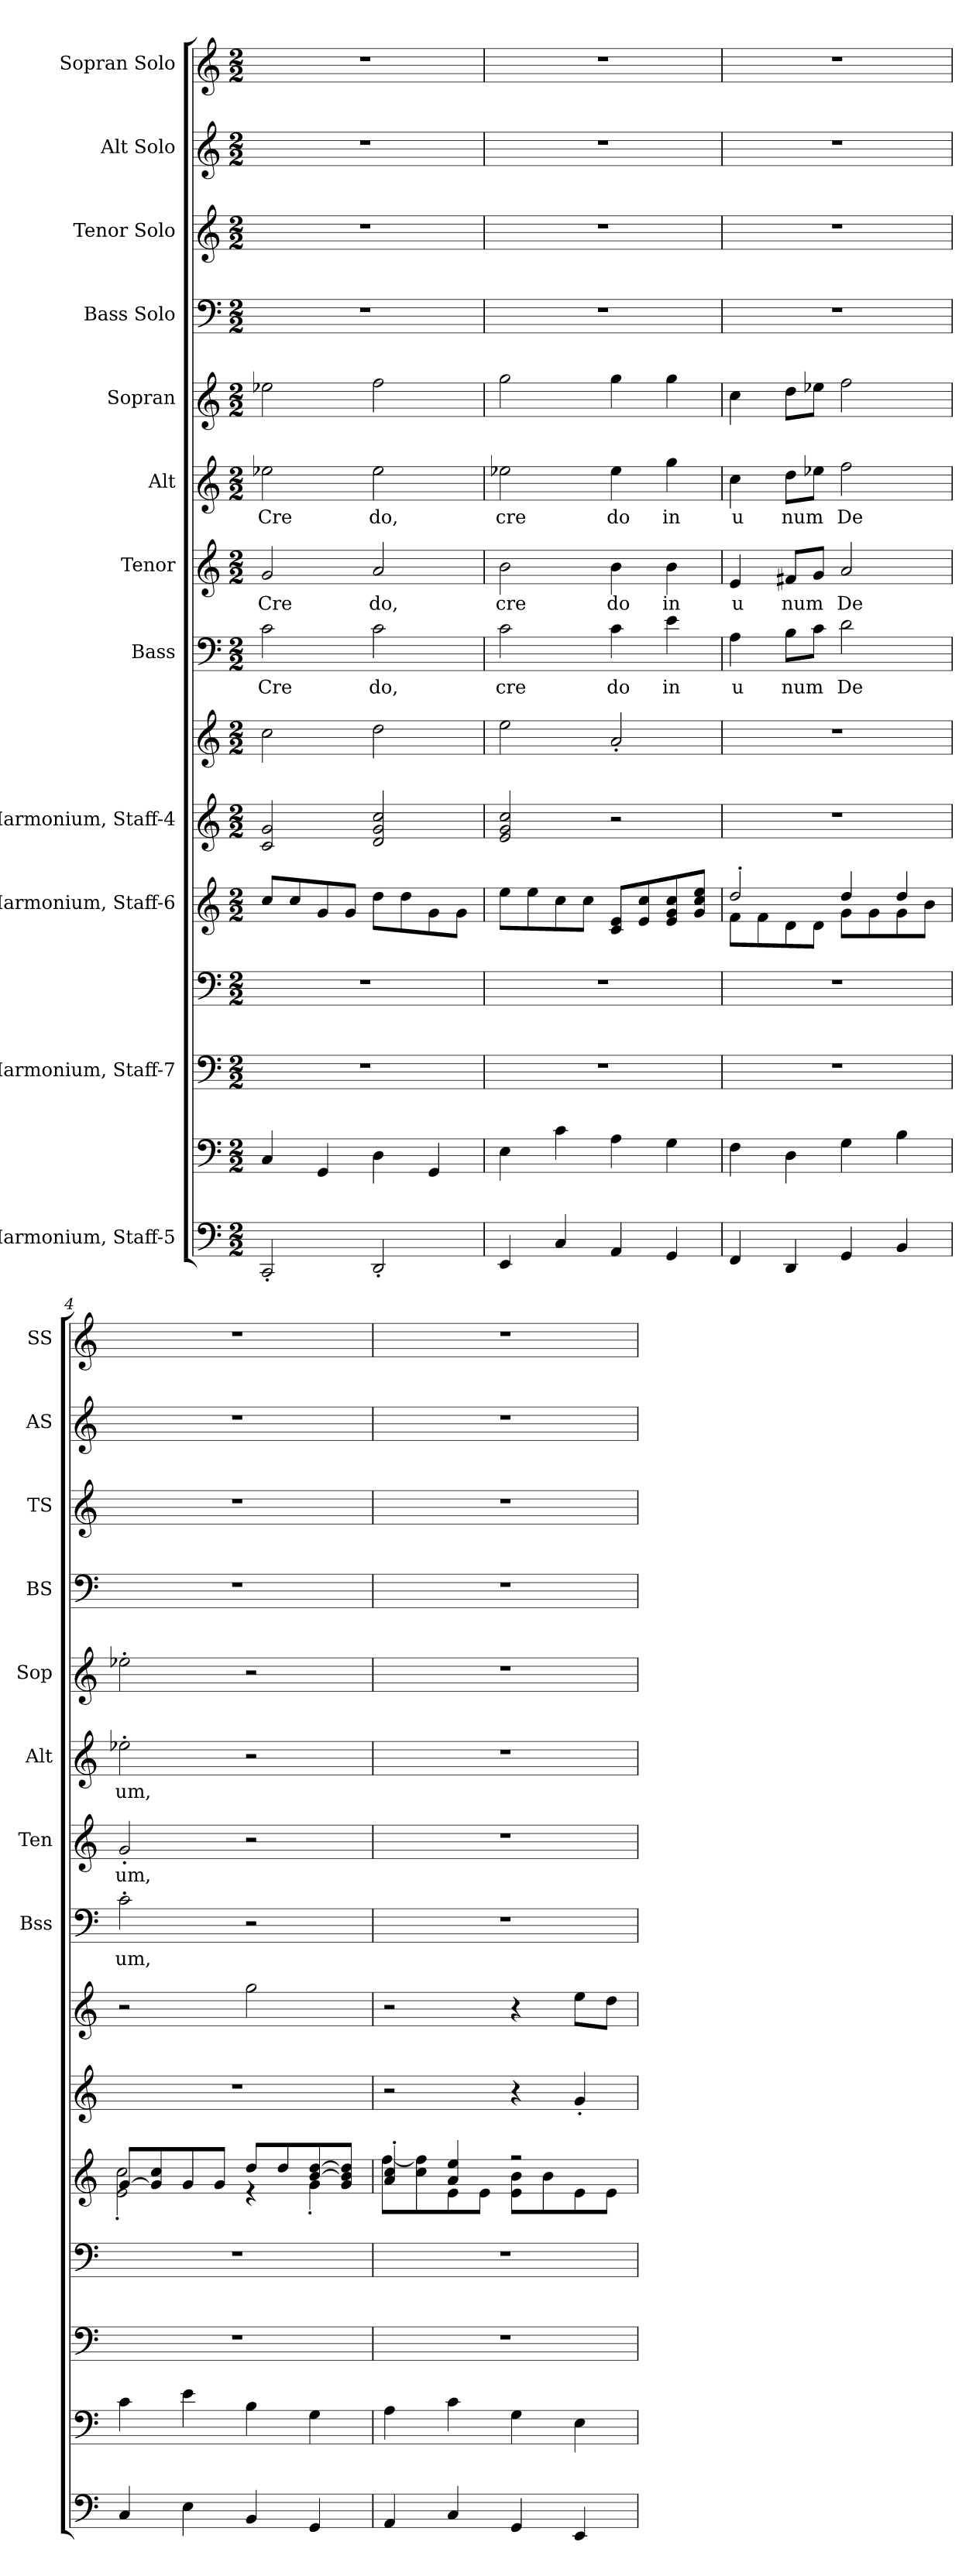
**kern	**kern	**kern	**kern	**kern	**kern	**kern	**kern	**text	**kern	**text	**kern	**text	**kern	**kern	**kern	**kern	**kern
*part12	*part12	*part11	*part11	*part10	*part9	*part9	*part8	*part8	*part7	*part7	*part6	*part6	*part5	*part4	*part3	*part2	*part1
*staff15	*staff14	*staff13	*staff12	*staff11	*staff10	*staff9	*staff8	*staff8	*staff7	*staff7	*staff6	*staff6	*staff5	*staff4	*staff3	*staff2	*staff1
*I"Harmonium, Staff-5	*	*I"Harmonium, Staff-7	*	*I"Harmonium, Staff-6	*I"Harmonium, Staff-4	*	*I"Bass	*	*I"Tenor	*	*I"Alt	*	*I"Sopran	*I"Bass Solo	*I"Tenor Solo	*I"Alt Solo	*I"Sopran Solo
*	*	*	*	*	*	*	*I'Bss	*	*I'Ten	*	*I'Alt	*	*I'Sop	*I'BS	*I'TS	*I'AS	*I'SS
*clefF4	*clefF4	*clefF4	*clefF4	*clefG2	*clefG2	*clefG2	*clefF4	*	*clefG2	*	*clefG2	*	*clefG2	*clefF4	*clefG2	*clefG2	*clefG2
*	*	*	*	*	*	*	*	*	*ITrd4c7	*	*ITrd2c3	*	*ITrd2c3	*	*ITrd4c7	*	*ITrd2c3
*k[]	*k[]	*k[]	*k[]	*k[]	*k[]	*k[]	*k[]	*	*k[b-]	*	*k[f#c#g#]	*	*k[f#c#g#]	*k[]	*k[b-]	*k[]	*k[f#c#g#]
*M2/2	*M2/2	*M2/2	*M2/2	*M2/2	*M2/2	*M2/2	*M2/2	*	*M2/2	*	*M2/2	*	*M2/2	*M2/2	*M2/2	*M2/2	*M2/2
*MM120	*MM120	*MM120	*MM120	*MM120	*MM120	*MM120	*MM120	*	*MM120	*	*MM120	*	*MM120	*MM120	*MM120	*MM120	*MM120
=1	=1	=1	=1	=1	=1	=1	=1	=1	=1	=1	=1	=1	=1	=1	=1	=1	=1
2CC'/	4C/	1r	1r	8cc/L	2c/ 2g/	2cc\	2c\	Cre	2c/	Cre	2ccn\	Cre	2ccn\	1r	1r	1r	1r
.	.	.	.	8cc/	.	.	.	.	.	.	.	.	.	.	.	.	.
.	4GG/	.	.	8g/	.	.	.	.	.	.	.	.	.	.	.	.	.
.	.	.	.	8g/J	.	.	.	.	.	.	.	.	.	.	.	.	.
2DD'/	4D\	.	.	8dd\L	2d/ 2g/ 2cc/	2dd\	2c\	do,	2d/	do,	2cc\	do,	2dd\	.	.	.	.
.	.	.	.	8dd\	.	.	.	.	.	.	.	.	.	.	.	.	.
.	4GG/	.	.	8g\	.	.	.	.	.	.	.	.	.	.	.	.	.
.	.	.	.	8g\J	.	.	.	.	.	.	.	.	.	.	.	.	.
=2	=2	=2	=2	=2	=2	=2	=2	=2	=2	=2	=2	=2	=2	=2	=2	=2	=2
4EE/	4E\	1r	1r	8ee\L	2e/ 2g/ 2cc/	2ee\	2c\	cre	2e\	cre	2ccn\	cre	2ee\	1r	1r	1r	1r
.	.	.	.	8ee\	.	.	.	.	.	.	.	.	.	.	.	.	.
4C/	4c\	.	.	8cc\	.	.	.	.	.	.	.	.	.	.	.	.	.
.	.	.	.	8cc\J	.	.	.	.	.	.	.	.	.	.	.	.	.
4AA/	4A\	.	.	8c/ 8e/L	2r	2a'/	4c\	do	4e\	do	4cc\	do	4ee\	.	.	.	.
.	.	.	.	8e/ 8cc/	.	.	.	.	.	.	.	.	.	.	.	.	.
4GG/	4G\	.	.	8e/ 8g/ 8cc/	.	.	4e\	in	4e\	in	4ee\	in	4ee\	.	.	.	.
.	.	.	.	8g/ 8cc/ 8ee/J	.	.	.	.	.	.	.	.	.	.	.	.	.
=3	=3	=3	=3	=3	=3	=3	=3	=3	=3	=3	=3	=3	=3	=3	=3	=3	=3
*	*	*	*	*^	*	*	*	*	*	*	*	*	*	*	*	*	*
4FF/	4F\	1r	1r	2dd'/	8f\L	1r	1r	4A\	u	4A/	u	4a\	u	4a\	1r	1r	1r	1r
.	.	.	.	.	8f\	.	.	.	.	.	.	.	.	.	.	.	.	.
4DD/	4D\	.	.	.	8d\	.	.	8B\L	num	8Bn/L	num	8b\L	num	8b\L	.	.	.	.
.	.	.	.	.	8d\J	.	.	8c\J	.	8c/J	.	8ccn\J	.	8ccn\J	.	.	.	.
4GG/	4G\	.	.	4dd/	8g\L	.	.	2d\	De	2d/	De	2dd\	De	2dd\	.	.	.	.
.	.	.	.	.	8g\	.	.	.	.	.	.	.	.	.	.	.	.	.
4BB/	4B\	.	.	4dd/	8g\	.	.	.	.	.	.	.	.	.	.	.	.	.
.	.	.	.	.	8b\J	.	.	.	.	.	.	.	.	.	.	.	.	.
=4	=4	=4	=4	=4	=4	=4	=4	=4	=4	=4	=4	=4	=4	=4	=4	=4	=4	=4
4C/	4c\	1r	1r	[8g/L	2e\' 2cc\'	1r	2r	2c'\	um,	2c'/	um,	2ccn'\	um,	2ccn'\	1r	1r	1r	1r
.	.	.	.	8g/] 8cc/	.	.	.	.	.	.	.	.	.	.	.	.	.	.
4E\	4e\	.	.	8g/	.	.	.	.	.	.	.	.	.	.	.	.	.	.
.	.	.	.	8g/J	.	.	.	.	.	.	.	.	.	.	.	.	.	.
4BB/	4B\	.	.	8dd/L	4r	.	2gg\	2r	.	2r	.	2r	.	2r	.	.	.	.
.	.	.	.	8dd/	.	.	.	.	.	.	.	.	.	.	.	.	.	.
4GG/	4G\	.	.	[8b/ [8dd/	4g'\	.	.	.	.	.	.	.	.	.	.	.	.	.
.	.	.	.	8g/ 8b/] 8dd/]J	.	.	.	.	.	.	.	.	.	.	.	.	.	.
=5	=5	=5	=5	=5	=5	=5	=5	=5	=5	=5	=5	=5	=5	=5	=5	=5	=5	=5
4AA/	4A\	1r	1r	4a/' 4cc/'	[8ff\L	2r	2r	1r	.	1r	.	1r	.	1r	1r	1r	1r	1r
.	.	.	.	.	8cc\ 8ff\]	.	.	.	.	.	.	.	.	.	.	.	.	.
4C/	4c\	.	.	4a/ 4ee/	8e\	.	.	.	.	.	.	.	.	.	.	.	.	.
.	.	.	.	.	8e\J	.	.	.	.	.	.	.	.	.	.	.	.	.
4GG/	4G\	.	.	2r	8e\ 8b\L	4r	4r	.	.	.	.	.	.	.	.	.	.	.
.	.	.	.	.	8b\	.	.	.	.	.	.	.	.	.	.	.	.	.
4EE/	4E\	.	.	.	8e\	4g'/	8ee\L	.	.	.	.	.	.	.	.	.	.	.
.	.	.	.	.	8e\J	.	8dd\J	.	.	.	.	.	.	.	.	.	.	.
*	*	*	*	*v	*v	*	*	*	*	*	*	*	*	*	*	*	*	*
=	=	=	=	=	=	=	=	=	=	=	=	=	=	=	=	=	=
*-	*-	*-	*-	*-	*-	*-	*-	*-	*-	*-	*-	*-	*-	*-	*-	*-	*-
